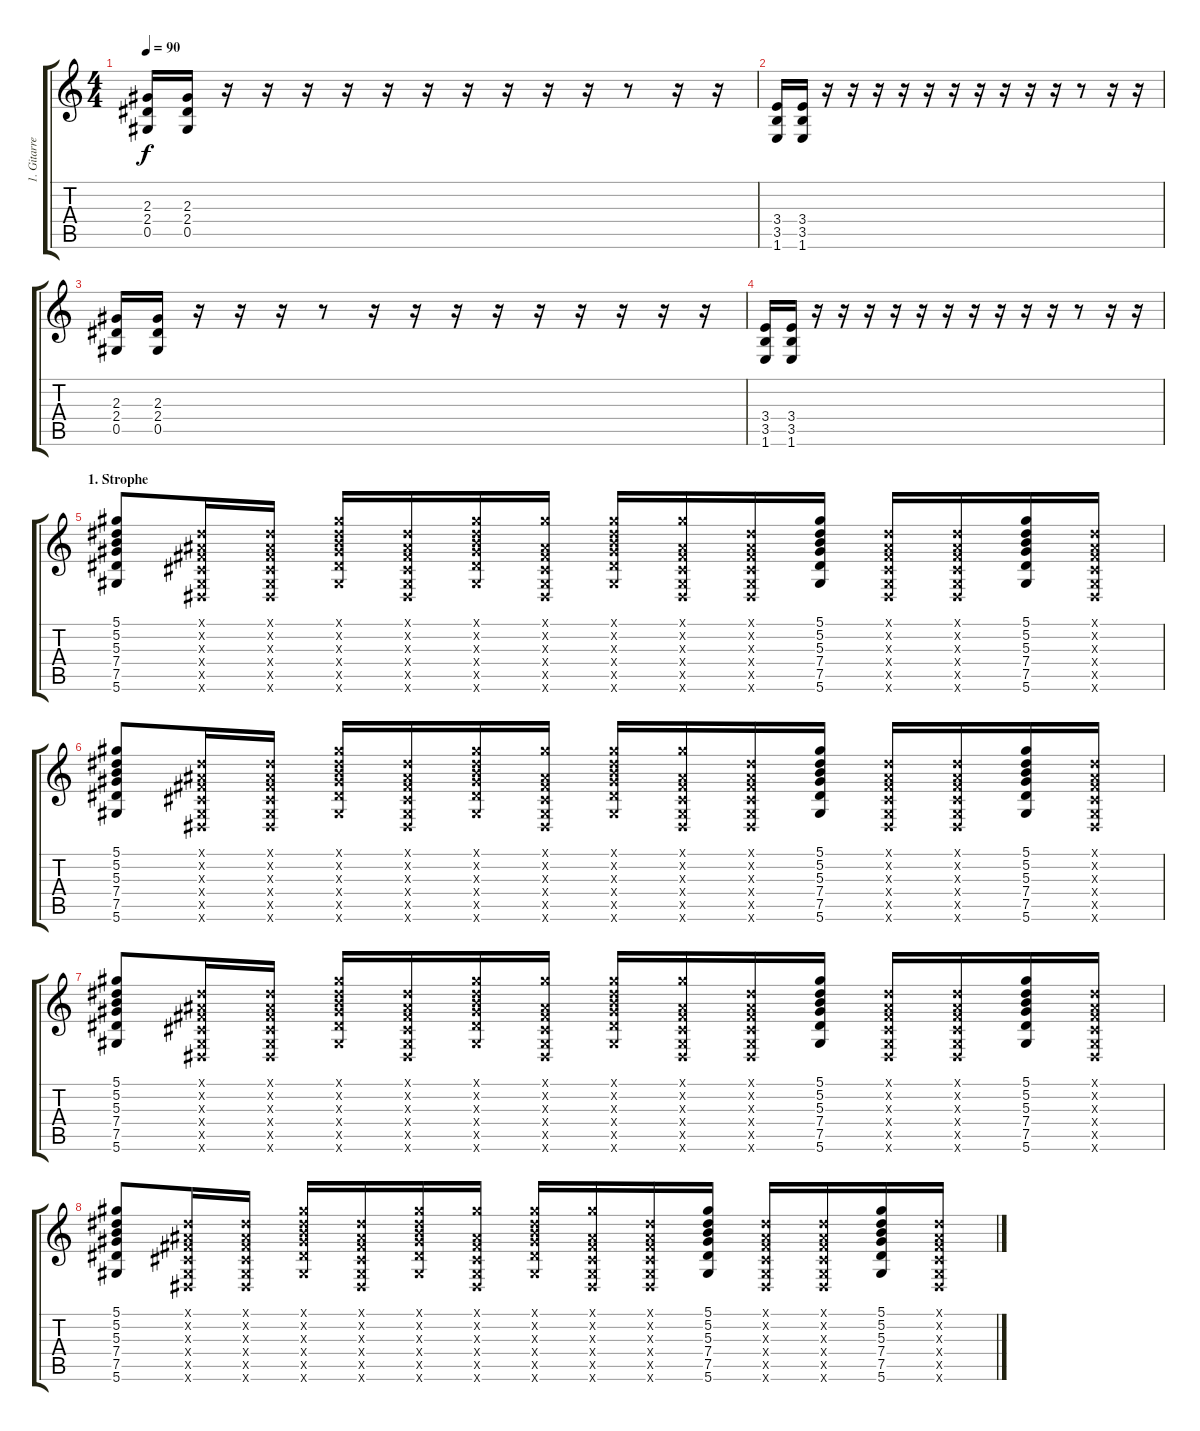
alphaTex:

\track ("1. Gitarre" "1. Gitarre") {instrument overdrivenguitar}
\staff {score tabs}
\tuning (Eb4 Bb3 Gb3 Db3 Ab2 Eb2) {hide}
\ts (4 4)
\tempo 90
\clef g2
\ks c
(2.3 2.4 0.5).16{dy f} (2.3 2.4 0.5).16 r.16 r.16 r.16 r.16 r.16 r.16 r.16 r.16 r.16 r.16 r.8 r.16 r.16 |
(3.4 3.5 1.6).16 (3.4 3.5 1.6).16 r.16 r.16 r.16 r.16 r.16 r.16 r.16 r.16 r.16 r.16 r.8 r.16 r.16 |
(2.3 2.4 0.5).16 (2.3 2.4 0.5).16 r.16 r.16 r.16 r.8 r.16 r.16 r.16 r.16 r.16 r.16 r.16 r.16 r.16 |
(3.4 3.5 1.6).16 (3.4 3.5 1.6).16 r.16 r.16 r.16 r.16 r.16 r.16 r.16 r.16 r.16 r.16 r.8 r.16 r.16 |
\section ("" "1. Strophe")
(5.1 5.2 5.3 7.4 7.5 5.6).8 (0.1{x} 0.2{x} 0.3{x} 0.4{x} 0.5{x} 0.6{x}).16 (0.1{x} 0.2{x} 0.3{x} 0.4{x} 0.5{x} 0.6{x}).16 (5.1{x} 5.2{x} 5.3{x} 7.4{x} 7.5{x} 5.6{x}).16 (0.1{x} 0.2{x} 0.3{x} 0.4{x} 0.5{x} 0.6{x}).16 (5.1{x} 5.2{x} 5.3{x} 7.4{x} 7.5{x} 5.6{x}).16 (5.1{x} 0.2{x} 0.3{x} 0.4{x} 0.5{x} 0.6{x}).16 (5.1{x} 5.2{x} 5.3{x} 7.4{x} 7.5{x} 5.6{x}).16 (5.1{x} 0.2{x} 0.3{x} 0.4{x} 0.5{x} 0.6{x}).16 (0.1{x} 0.2{x} 0.3{x} 0.4{x} 0.5{x} 0.6{x}).16 (5.1 5.2 5.3 7.4 7.5 5.6).16 (0.1{x} 0.2{x} 0.3{x} 0.4{x} 0.5{x} 0.6{x}).16 (0.1{x} 0.2{x} 0.3{x} 0.4{x} 0.5{x} 0.6{x}).16 (5.1 5.2 5.3 7.4 7.5 5.6).16 (0.1{x} 0.2{x} 0.3{x} 0.4{x} 0.5{x} 0.6{x}).16 |
(5.1 5.2 5.3 7.4 7.5 5.6).8 (0.1{x} 0.2{x} 0.3{x} 0.4{x} 0.5{x} 0.6{x}).16 (0.1{x} 0.2{x} 0.3{x} 0.4{x} 0.5{x} 0.6{x}).16 (5.1{x} 5.2{x} 5.3{x} 7.4{x} 7.5{x} 5.6{x}).16 (0.1{x} 0.2{x} 0.3{x} 0.4{x} 0.5{x} 0.6{x}).16 (5.1{x} 5.2{x} 5.3{x} 7.4{x} 7.5{x} 5.6{x}).16 (5.1{x} 0.2{x} 0.3{x} 0.4{x} 0.5{x} 0.6{x}).16 (5.1{x} 5.2{x} 5.3{x} 7.4{x} 7.5{x} 5.6{x}).16 (5.1{x} 0.2{x} 0.3{x} 0.4{x} 0.5{x} 0.6{x}).16 (0.1{x} 0.2{x} 0.3{x} 0.4{x} 0.5{x} 0.6{x}).16 (5.1 5.2 5.3 7.4 7.5 5.6).16 (0.1{x} 0.2{x} 0.3{x} 0.4{x} 0.5{x} 0.6{x}).16 (0.1{x} 0.2{x} 0.3{x} 0.4{x} 0.5{x} 0.6{x}).16 (5.1 5.2 5.3 7.4 7.5 5.6).16 (0.1{x} 0.2{x} 0.3{x} 0.4{x} 0.5{x} 0.6{x}).16 |
(5.1 5.2 5.3 7.4 7.5 5.6).8 (0.1{x} 0.2{x} 0.3{x} 0.4{x} 0.5{x} 0.6{x}).16 (0.1{x} 0.2{x} 0.3{x} 0.4{x} 0.5{x} 0.6{x}).16 (5.1{x} 5.2{x} 5.3{x} 7.4{x} 7.5{x} 5.6{x}).16 (0.1{x} 0.2{x} 0.3{x} 0.4{x} 0.5{x} 0.6{x}).16 (5.1{x} 5.2{x} 5.3{x} 7.4{x} 7.5{x} 5.6{x}).16 (5.1{x} 0.2{x} 0.3{x} 0.4{x} 0.5{x} 0.6{x}).16 (5.1{x} 5.2{x} 5.3{x} 7.4{x} 7.5{x} 5.6{x}).16 (5.1{x} 0.2{x} 0.3{x} 0.4{x} 0.5{x} 0.6{x}).16 (0.1{x} 0.2{x} 0.3{x} 0.4{x} 0.5{x} 0.6{x}).16 (5.1 5.2 5.3 7.4 7.5 5.6).16 (0.1{x} 0.2{x} 0.3{x} 0.4{x} 0.5{x} 0.6{x}).16 (0.1{x} 0.2{x} 0.3{x} 0.4{x} 0.5{x} 0.6{x}).16 (5.1 5.2 5.3 7.4 7.5 5.6).16 (0.1{x} 0.2{x} 0.3{x} 0.4{x} 0.5{x} 0.6{x}).16 |
(5.1 5.2 5.3 7.4 7.5 5.6).8 (0.1{x} 0.2{x} 0.3{x} 0.4{x} 0.5{x} 0.6{x}).16 (0.1{x} 0.2{x} 0.3{x} 0.4{x} 0.5{x} 0.6{x}).16 (5.1{x} 5.2{x} 5.3{x} 7.4{x} 7.5{x} 5.6{x}).16 (0.1{x} 0.2{x} 0.3{x} 0.4{x} 0.5{x} 0.6{x}).16 (5.1{x} 5.2{x} 5.3{x} 7.4{x} 7.5{x} 5.6{x}).16 (5.1{x} 0.2{x} 0.3{x} 0.4{x} 0.5{x} 0.6{x}).16 (5.1{x} 5.2{x} 5.3{x} 7.4{x} 7.5{x} 5.6{x}).16 (5.1{x} 0.2{x} 0.3{x} 0.4{x} 0.5{x} 0.6{x}).16 (0.1{x} 0.2{x} 0.3{x} 0.4{x} 0.5{x} 0.6{x}).16 (5.1 5.2 5.3 7.4 7.5 5.6).16 (0.1{x} 0.2{x} 0.3{x} 0.4{x} 0.5{x} 0.6{x}).16 (0.1{x} 0.2{x} 0.3{x} 0.4{x} 0.5{x} 0.6{x}).16 (5.1 5.2 5.3 7.4 7.5 5.6).16 (0.1{x} 0.2{x} 0.3{x} 0.4{x} 0.5{x} 0.6{x}).16
